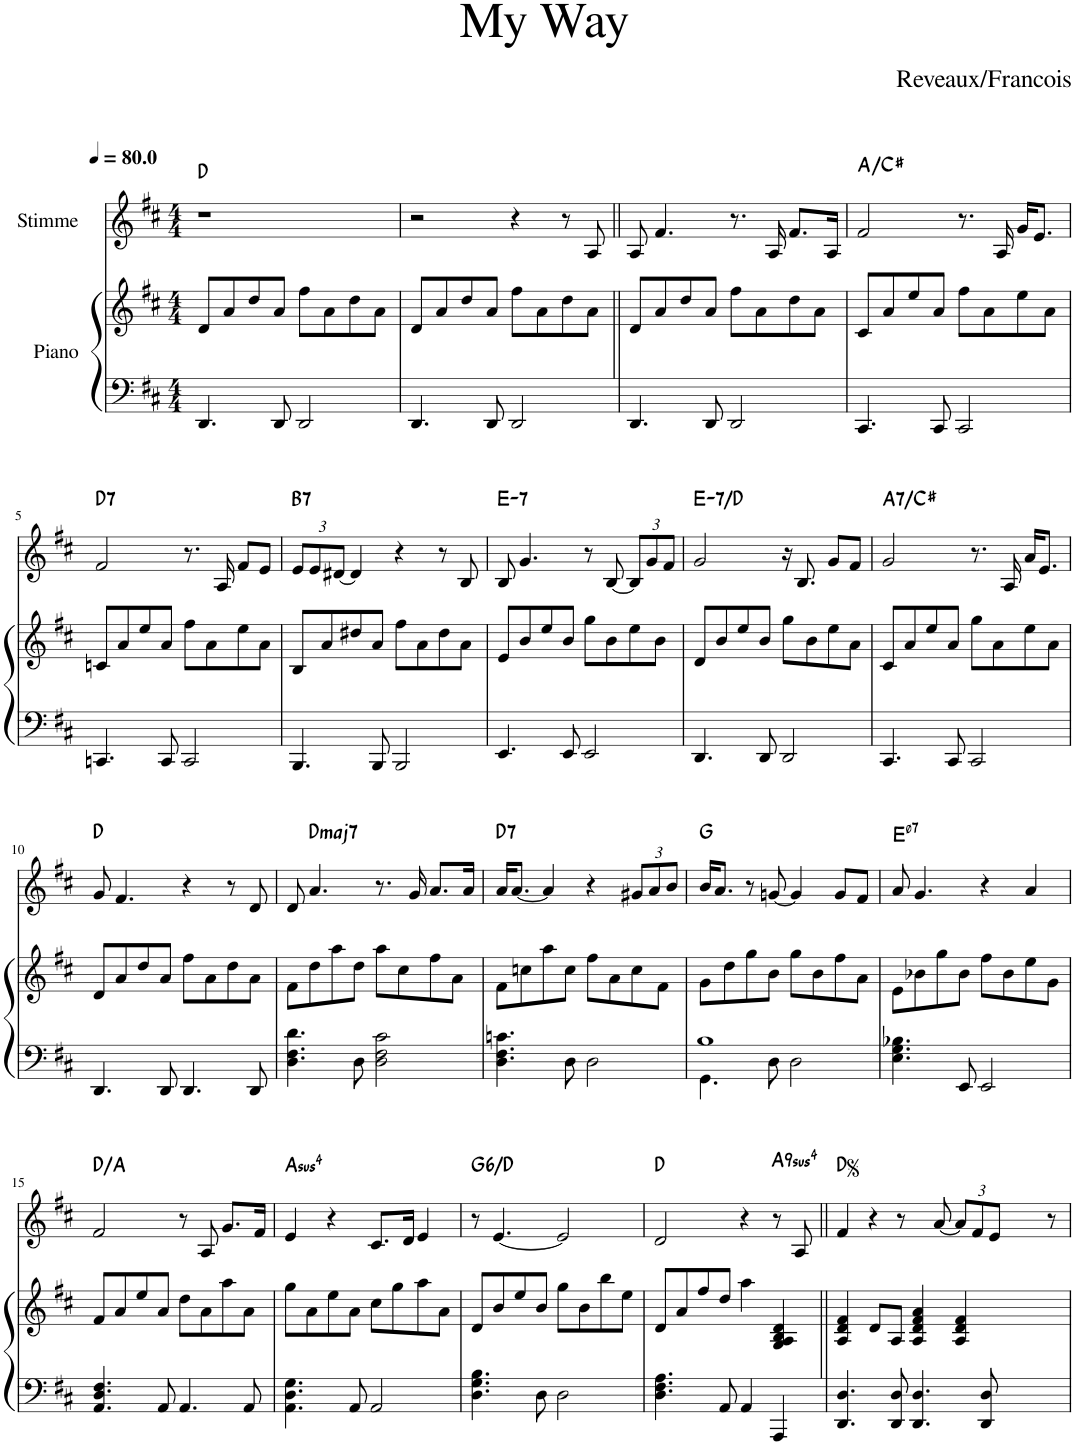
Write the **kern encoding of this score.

**kern	**kern	**kern	**harte
*part2	*part2	*part1	*part1
*staff3	*staff2	*staff1	*
*I"Piano	*	*I"Stimme	*
*I'Pno	*	*	*
*clefF4	*clefG2	*clefG2	*
*	*	*Trd1c2	*
*k[f#c#]	*k[f#c#]	*k[f#c#]	*
*D:	*D:	*D:	*
*M4/4	*M4/4	*M4/4	*
*MM80	*MM80	*MM80	*
=1	=1	=1	=1
4.DD/	8d/L	1r	D:maj
.	8a/	.	.
.	8dd/	.	.
8DD/	8a/J	.	.
2DD/	8ff#\L	.	.
.	8a\	.	.
.	8dd\	.	.
.	8a\J	.	.
=2	=2	=2	=2
4.DD/	8d/L	2r	.
.	8a/	.	.
.	8dd/	.	.
8DD/	8a/J	.	.
2DD/	8ff#\L	4r	.
.	8a\	.	.
.	8dd\	8r	.
.	8a\J	8A/	.
=3||	=3||	=3||	=3||
4.DD/	8d/L	8A/	.
.	8a/	4.f#/	.
.	8dd/	.	.
8DD/	8a/J	.	.
2DD/	8ff#\L	8.r	.
.	8a\	.	.
.	.	16A/	.
.	8dd\	8.f#/L	.
.	8a\J	.	.
.	.	16A/Jk	.
=4	=4	=4	=4
4.CC#/	8c#/L	2f#/	A:maj/3
.	8a/	.	.
.	8ee/	.	.
8CC#/	8a/J	.	.
2CC#/	8ff#\L	8.r	.
.	8a\	.	.
.	.	16A/	.
.	8ee\	16g/KL	.
.	.	8.e/J	.
.	8a\J	.	.
!!LO:LB:g=z
=5	=5	=5	=5
!	!	!	!LO:H:kt=7
4.CCn/	8cn/L	2f#/	D:7
.	8a/	.	.
.	8ee/	.	.
8CC/	8a/J	.	.
2CC/	8ff#\L	8.r	.
.	8a\	.	.
.	.	16A/	.
.	8ee\	8f#/L	.
.	8a\J	8e/J	.
=6	=6	=6	=6
*	*	*Xbrackettup	*
!	!	!	!LO:H:kt=7
4.BBB/	8B/L	12e/L	B:7
.	.	12e/	.
.	8a/	.	.
.	.	[12d#X/J	.
.	8dd#X/	4d#/]	.
8BBB/	8a/J	.	.
2BBB/	8ff#\L	4r	.
.	8a\	.	.
.	8dd#\	8r	.
.	8a\J	8B/	.
=7	=7	=7	=7
!	!	!	!LO:H:kt=7
4.EE/	8e/L	8B/	E:min7
.	8b/	4.g/	.
.	8ee/	.	.
8EE/	8b/J	.	.
2EE/	8gg\L	8r	.
.	8b\	[8B/	.
.	8ee\	12B/L]	.
.	.	12g/	.
.	8b\J	.	.
.	.	12f#/J	.
=8	=8	=8	=8
!	!	!	!LO:H:kt=7
4.DD/	8d/L	2g/	E:min7/b7
.	8b/	.	.
.	8ee/	.	.
8DD/	8b/J	.	.
2DD/	8gg\L	16r	.
.	.	8.B/	.
.	8b\	.	.
.	8ee\	8g/L	.
.	8a\J	8f#/J	.
=9	=9	=9	=9
!	!	!	!LO:H:kt=7
4.CC#/	8c#/L	2g/	A:7/3
.	8a/	.	.
.	8ee/	.	.
8CC#/	8a/J	.	.
2CC#/	8gg\L	8.r	.
.	8a\	.	.
.	.	16A/	.
.	8ee\	16a/KL	.
.	.	8.e/J	.
.	8a\J	.	.
!!LO:LB:g=z
=10	=10	=10	=10
4.DD/	8d/L	8g/	D:maj
.	8a/	4.f#/	.
.	8dd/	.	.
8DD/	8a/J	.	.
4.DD/	8ff#\L	4r	.
.	8a\	.	.
.	8dd\	8r	.
8DD/	8a\J	8d/	.
=11	=11	=11	=11
4.D\ 4.F#\ 4.d\	8f#\L	8d/	.
!	!	!	!LO:H:kt=maj7
.	8dd\	4.a/	D:maj7
.	8aa\	.	.
8D\	8dd\J	.	.
2D\ 2F#\ 2c#\	8aa\L	8.r	.
.	8cc#\	.	.
.	.	16g/	.
.	8ff#\	8.a/L	.
.	8a\J	.	.
.	.	16a/Jk	.
=12	=12	=12	=12
!	!	!	!LO:H:kt=7
4.D\ 4.F#\ 4.cn\	8f#\L	16a/KL	D:7
.	.	[8.a/J	.
.	8ccn\	.	.
.	8aa\	4a/]	.
8D\	8cc\J	.	.
2D\	8ff#\L	4r	.
.	8a\	.	.
.	8cc\	12g#X/L	.
.	.	12a/	.
.	8f#\J	.	.
.	.	12b/J	.
=13	=13	=13	=13
*^	*	*	*
1B	4.GG\	8g\L	16b/KL	G:maj
.	.	.	8.a/J	.
.	.	8dd\	.	.
.	.	8gg\	8r	.
.	8D\	8b\J	[8gn/	.
.	2D\	8gg\L	4g/]	.
.	.	8b\	.	.
.	.	8ff#\	8g/L	.
.	.	8a\J	8f#/J	.
*v	*v	*	*	*
=14	=14	=14	=14
!	!	!	!LO:H:kt=ø
4.E\ 4.G\ 4.B-X\	8e\L	8a/	.
.	8b-X\	4.g/	.
.	8gg\	.	.
8EE/	8b-\J	.	.
2EE/	8ff#\L	4r	.
.	8b-\	.	.
.	8ee\	4a/	.
.	8g\J	.	.
!!LO:LB:g=z
=15	=15	=15	=15
4.AA/ 4.D/ 4.F#/	8f#/L	2f#/	D:maj/5
.	8a/	.	.
.	8ee/	.	.
8AA/	8a/J	.	.
4.AA/	8dd\L	8r	.
.	8a\	8A/	.
.	8aa\	8.g/L	.
8AA/	8a\J	.	.
.	.	16f#/Jk	.
=16	=16	=16	=16
!	!	!	!LO:H:kt=4
4.AA\ 4.D\ 4.G\	8gg\L	4e/	A:sus4
.	8a\	.	.
.	8ee\	4r	.
8AA/	8a\J	.	.
2AA/	8cc#\L	8.c#/L	.
.	8gg\	.	.
.	.	16d/Jk	.
.	8aa\	4e/	.
.	8a\J	.	.
=17	=17	=17	=17
!	!	!	!LO:H:kt=6
4.D\ 4.G\ 4.B\	8d/L	8r	G:maj6/5
.	8b/	[4.e/	.
.	8ee/	.	.
8D\	8b/J	.	.
2D\	8gg\L	2e/]	.
.	8b\	.	.
.	8bb\	.	.
.	8ee\J	.	.
=18	=18	=18	=18
4.D\ 4.F#\ 4.A\	8d/L	2d/	D:maj
.	8a/	.	.
.	8ff#/	.	.
8AA/	8dd/J	.	.
4AA/	4aa\	4r	.
!	!	!	!LO:H:kt=94
4AAA/	4G/ 4A/ 4B/ 4d/	8r	A:sus4(7,9)
.	.	8A/	.
=19||	=19||	=19||	=19||
4.DD/ 4.D/	4A/ 4d/ 4f#/	4f#/	D:maj
.	8d/L	4r	.
8DD/ 8D/	8A/J	.	.
4.DD/ 4.D/	4A/ 4d/ 4f#/ 4a/	8r	.
.	.	[8a/	.
.	4A/ 4d/ 4f#/	12a/L]	.
.	.	12f#/	.
8DD/ 8D/	.	.	.
.	.	12e/J	.
8ryy	8ryy	8r	.
=	=	=	=
*-	*-	*-	*-
